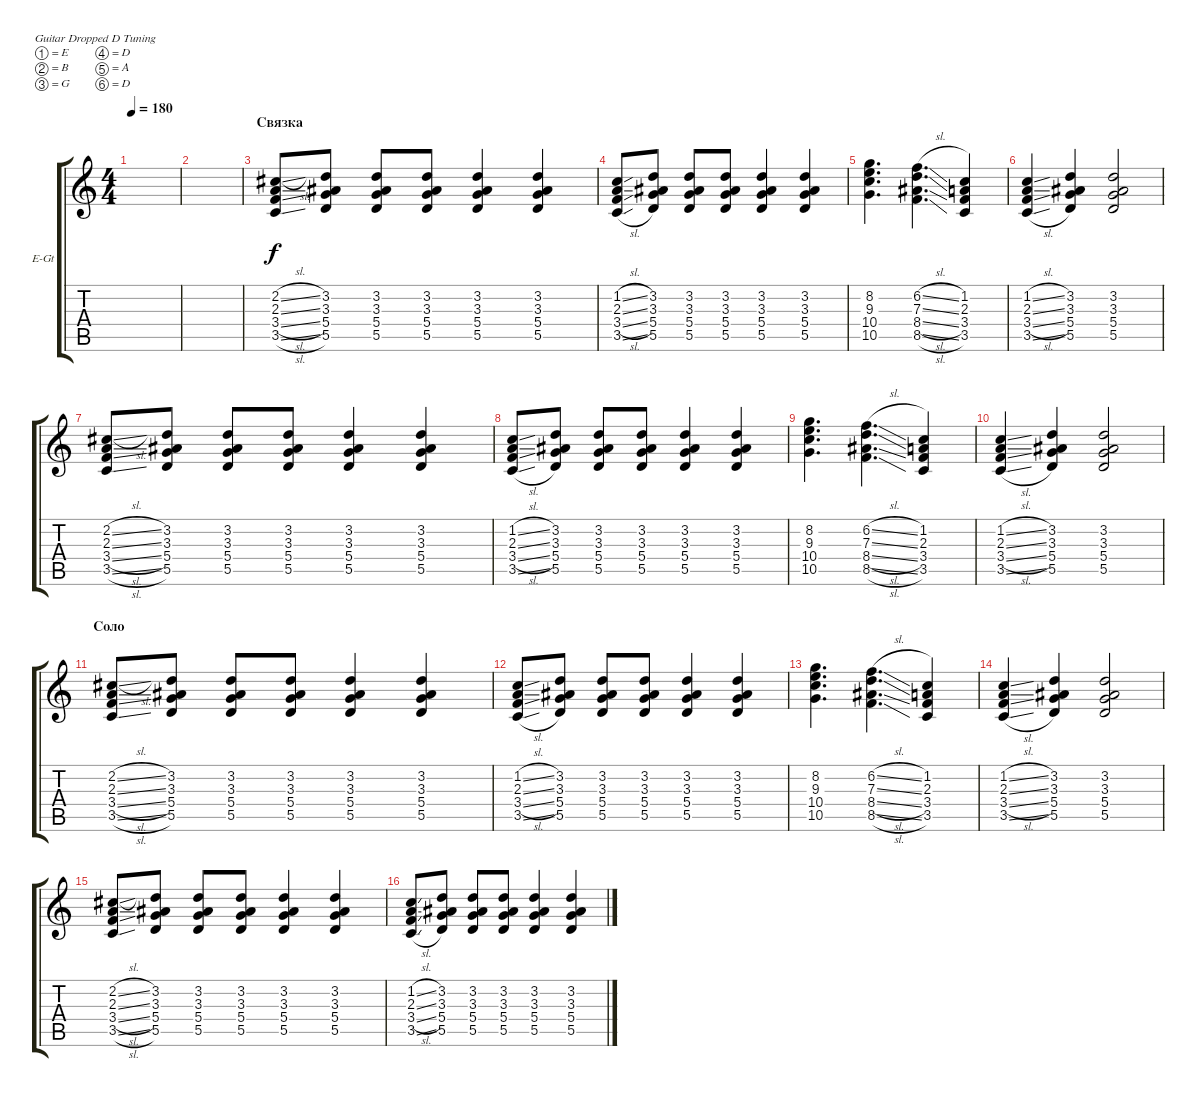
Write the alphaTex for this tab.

\defaultSystemsLayout 4
\bracketExtendMode groupsimilarinstruments
\firstSystemTrackNameOrientation horizontal
\otherSystemsTrackNameOrientation horizontal
\track ("Левин" "E-Gt") {instrument distortionguitar}
\staff {score tabs}
\tuning (E4 B3 G3 D3 A2 D2)
\ts (4 4)
\tempo 180
\clef g2
\ks c
|
|
\section ("" "Связка")
(2.3{sl} 3.4{sl} 3.5{sl} 2.2{sl}).8 (5.5 5.4 3.3 3.2).8 (5.5 5.4 3.3 3.2).8 (5.5 5.4 3.3 3.2).8 (5.5 5.4 3.3 3.2).4 (5.5 5.4 3.3 3.2).4 |
(1.2{sl} 2.3{sl} 3.4{sl} 3.5{sl}).8 (5.5 5.4 3.3 3.2).8 (5.5 5.4 3.3 3.2).8 (5.5 5.4 3.3 3.2).8 (5.5 5.4 3.3 3.2).4 (5.5 5.4 3.3 3.2).4 |
(10.4 9.3 8.2 10.5).4{d} (8.5{sl} 8.4{sl} 7.3{sl} 6.2{sl}).4{d} (1.2 2.3 3.4 3.5).4 |
(1.2{sl} 2.3{sl} 3.4{sl} 3.5{sl}).4 (5.5 5.4 3.3 3.2).4 (5.5 5.4 3.3 3.2).2 |
(2.3{sl} 3.4{sl} 3.5{sl} 2.2{sl}).8 (5.5 5.4 3.3 3.2).8 (5.5 5.4 3.3 3.2).8 (5.5 5.4 3.3 3.2).8 (5.5 5.4 3.3 3.2).4 (5.5 5.4 3.3 3.2).4 |
(1.2{sl} 2.3{sl} 3.4{sl} 3.5{sl}).8 (5.5 5.4 3.3 3.2).8 (5.5 5.4 3.3 3.2).8 (5.5 5.4 3.3 3.2).8 (5.5 5.4 3.3 3.2).4 (5.5 5.4 3.3 3.2).4 |
(10.4 9.3 8.2 10.5).4{d} (8.5{sl} 8.4{sl} 7.3{sl} 6.2{sl}).4{d} (1.2 2.3 3.4 3.5).4 |
(1.2{sl} 2.3{sl} 3.4{sl} 3.5{sl}).4 (5.5 5.4 3.3 3.2).4 (5.5 5.4 3.3 3.2).2 |
\section ("" "Соло")
(2.3{sl} 3.4{sl} 3.5{sl} 2.2{sl}).8 (5.5 5.4 3.3 3.2).8 (5.5 5.4 3.3 3.2).8 (5.5 5.4 3.3 3.2).8 (5.5 5.4 3.3 3.2).4 (5.5 5.4 3.3 3.2).4 |
(1.2{sl} 2.3{sl} 3.4{sl} 3.5{sl}).8 (5.5 5.4 3.3 3.2).8 (5.5 5.4 3.3 3.2).8 (5.5 5.4 3.3 3.2).8 (5.5 5.4 3.3 3.2).4 (5.5 5.4 3.3 3.2).4 |
(10.4 9.3 8.2 10.5).4{d} (8.5{sl} 8.4{sl} 7.3{sl} 6.2{sl}).4{d} (1.2 2.3 3.4 3.5).4 |
(1.2{sl} 2.3{sl} 3.4{sl} 3.5{sl}).4 (5.5 5.4 3.3 3.2).4 (5.5 5.4 3.3 3.2).2 |
(2.3{sl} 3.4{sl} 3.5{sl} 2.2{sl}).8 (5.5 5.4 3.3 3.2).8 (5.5 5.4 3.3 3.2).8 (5.5 5.4 3.3 3.2).8 (5.5 5.4 3.3 3.2).4 (5.5 5.4 3.3 3.2).4 |
(1.2{sl} 2.3{sl} 3.4{sl} 3.5{sl}).8 (5.5 5.4 3.3 3.2).8 (5.5 5.4 3.3 3.2).8 (5.5 5.4 3.3 3.2).8 (5.5 5.4 3.3 3.2).4 (5.5 5.4 3.3 3.2).4
